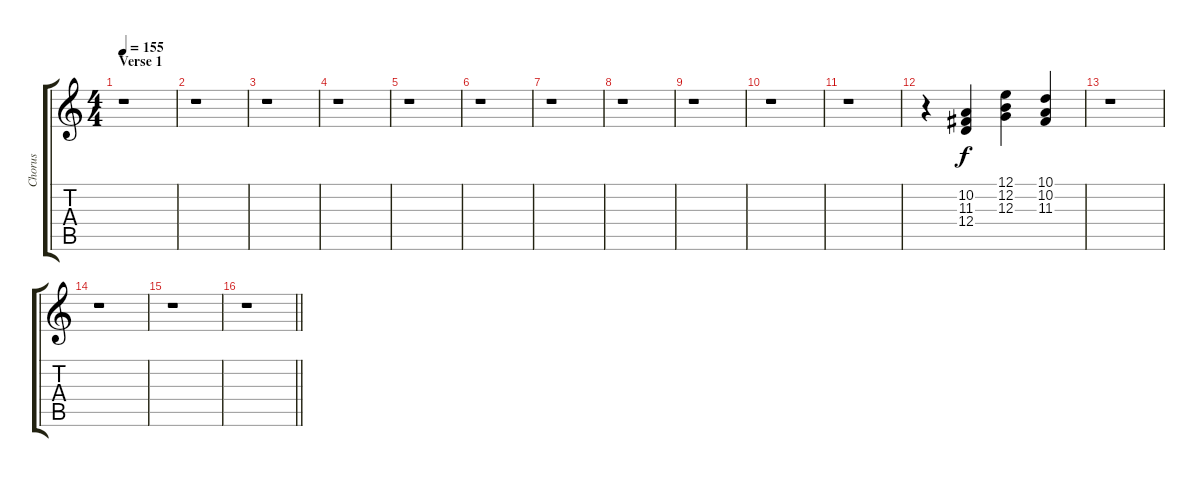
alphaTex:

\track ("Chorus" "Chorus") {instrument synthvoice}
\staff {score tabs}
\tuning (E4 B3 G3 D3 A2 E2) {hide}
\ts (4 4)
\section ("" "Verse 1")
\tempo 155
\clef g2
\ks c
r.1{dy f} |
r.1 |
r.1 |
r.1 |
r.1 |
r.1 |
r.1 |
r.1 |
r.1 |
r.1 |
r.1 |
r.4 (10.2 11.3 12.4).4 (12.1 12.2 12.3).4 (10.1 10.2 11.3).4 |
r.1 |
r.1 |
r.1 |
\barLineRight lightlight
r.1
